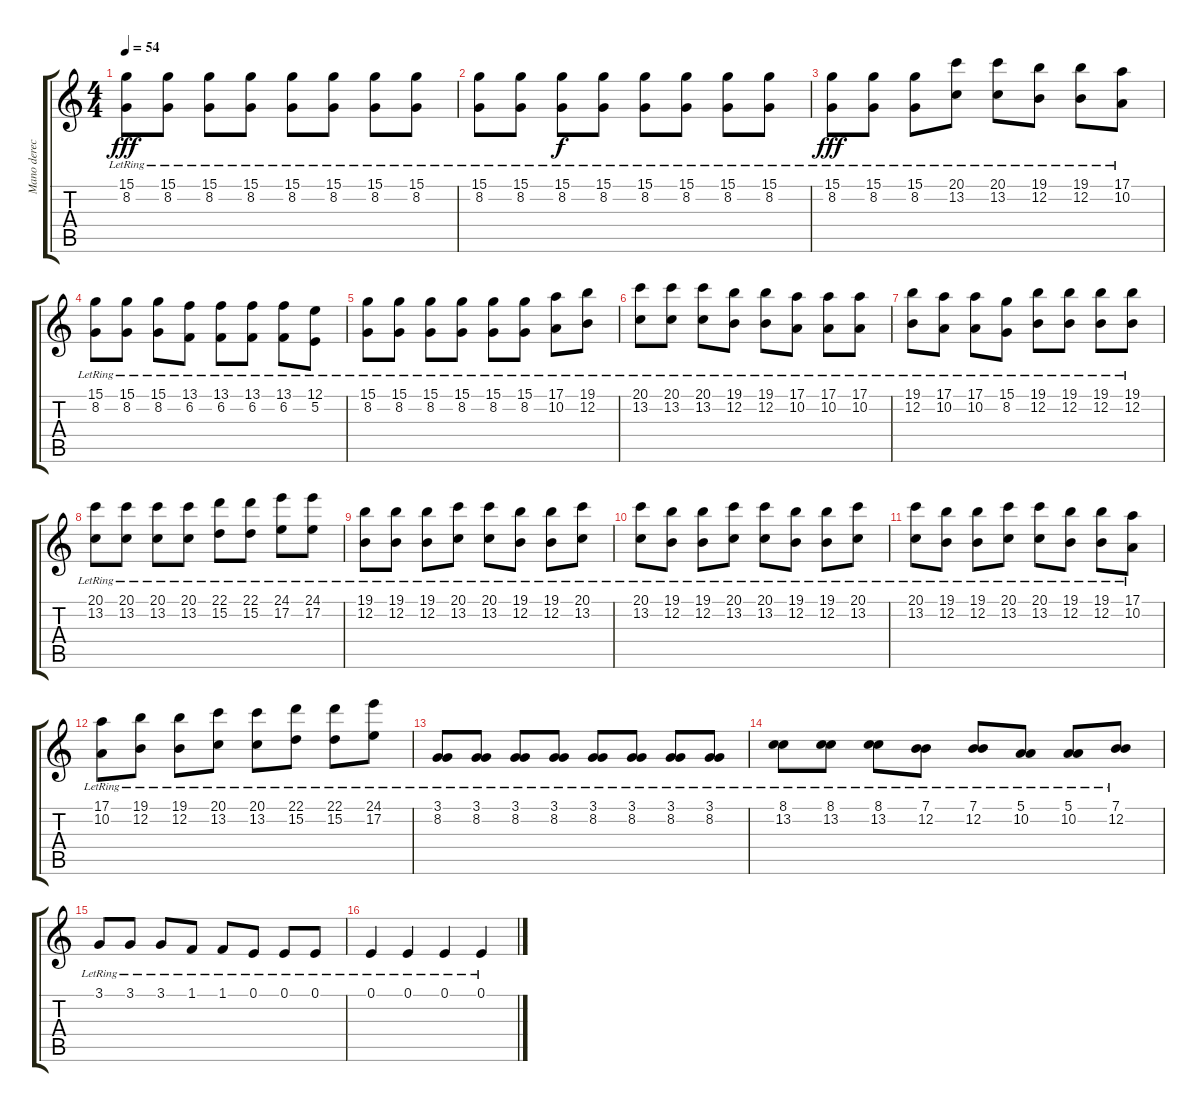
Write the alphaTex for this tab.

\track ("Mano derecha" "Mano derec") {instrument brightacousticpiano}
\staff {score tabs}
\tuning (E4 B3 G3 D3 A2 E2) {hide}
\ts (4 4)
\tempo 54
\clef g2
\ks c
(15.1{lr} 8.2).8{dy fff instrument electricgrandpiano} (15.1{lr} 8.2).8 (15.1{lr} 8.2).8 (15.1{lr} 8.2).8 (15.1{lr} 8.2).8 (15.1{lr} 8.2).8 (15.1{lr} 8.2).8 (15.1{lr} 8.2).8 |
(15.1{lr} 8.2).8 (15.1{lr} 8.2).8 (15.1{lr} 8.2{lr}).8{dy f} (15.1{lr} 8.2{lr}).8 (15.1{lr} 8.2{lr}).8 (15.1{lr} 8.2{lr}).8 (15.1{lr} 8.2{lr}).8 (15.1{lr} 8.2{lr}).8 |
(15.1{lr} 8.2).8{dy fff} (15.1{lr} 8.2).8 (15.1{lr} 8.2).8 (20.1{lr} 13.2).8 (20.1{lr} 13.2).8 (19.1{lr} 12.2).8 (19.1{lr} 12.2).8 (17.1{lr} 10.2).8 |
(15.1{lr} 8.2).8 (15.1{lr} 8.2).8 (15.1{lr} 8.2).8 (13.1{lr} 6.2).8 (13.1{lr} 6.2).8 (13.1{lr} 6.2).8 (13.1{lr} 6.2).8 (12.1{lr} 5.2).8 |
(15.1{lr} 8.2).8 (15.1{lr} 8.2).8 (15.1{lr} 8.2).8 (15.1{lr} 8.2).8 (15.1{lr} 8.2).8 (15.1{lr} 8.2).8 (17.1{lr} 10.2).8 (19.1{lr} 12.2).8 |
(20.1{lr} 13.2).8 (20.1{lr} 13.2).8 (20.1{lr} 13.2).8 (19.1{lr} 12.2).8 (19.1{lr} 12.2).8 (17.1{lr} 10.2).8 (17.1{lr} 10.2).8 (17.1{lr} 10.2).8 |
(19.1{lr} 12.2).8 (17.1{lr} 10.2).8 (17.1{lr} 10.2).8 (15.1{lr} 8.2).8 (19.1{lr} 12.2).8 (19.1{lr} 12.2).8 (19.1{lr} 12.2).8 (19.1{lr} 12.2).8 |
(20.1{lr} 13.2).8 (20.1{lr} 13.2).8 (20.1{lr} 13.2).8 (20.1{lr} 13.2).8 (22.1{lr} 15.2).8 (22.1{lr} 15.2).8 (24.1{lr} 17.2).8 (24.1{lr} 17.2).8 |
(19.1{lr} 12.2).8 (19.1{lr} 12.2).8 (19.1{lr} 12.2).8 (20.1{lr} 13.2).8 (20.1{lr} 13.2).8 (19.1{lr} 12.2).8 (19.1{lr} 12.2).8 (20.1{lr} 13.2).8 |
(20.1{lr} 13.2).8 (19.1{lr} 12.2).8 (19.1{lr} 12.2).8 (20.1{lr} 13.2).8 (20.1{lr} 13.2).8 (19.1{lr} 12.2).8 (19.1{lr} 12.2).8 (20.1{lr} 13.2).8 |
(20.1{lr} 13.2).8 (19.1{lr} 12.2).8 (19.1{lr} 12.2).8 (20.1{lr} 13.2).8 (20.1{lr} 13.2).8 (19.1{lr} 12.2).8 (19.1{lr} 12.2).8 (17.1{lr} 10.2).8 |
(17.1{lr} 10.2).8 (19.1{lr} 12.2).8 (19.1{lr} 12.2).8 (20.1{lr} 13.2).8 (20.1{lr} 13.2).8 (22.1{lr} 15.2).8 (22.1{lr} 15.2).8 (24.1{lr} 17.2).8 |
(3.1{lr} 8.2).8{volume 10 instrument brightacousticpiano} (3.1{lr} 8.2).8 (3.1{lr} 8.2).8 (3.1{lr} 8.2).8 (3.1{lr} 8.2).8 (3.1{lr} 8.2).8 (3.1{lr} 8.2).8 (3.1{lr} 8.2).8 |
(8.1{lr} 13.2).8 (8.1{lr} 13.2).8 (8.1{lr} 13.2).8 (7.1{lr} 12.2).8 (7.1{lr} 12.2).8 (5.1{lr} 10.2).8 (5.1{lr} 10.2).8 (7.1{lr} 12.2).8 |
3.1{lr}.8 3.1{lr}.8 3.1{lr}.8 1.1{lr}.8 1.1{lr}.8 0.1{lr}.8 0.1{lr}.8 0.1{lr}.8 |
0.1{lr}.4 0.1{lr}.4 0.1{lr}.4 0.1{lr}.4
